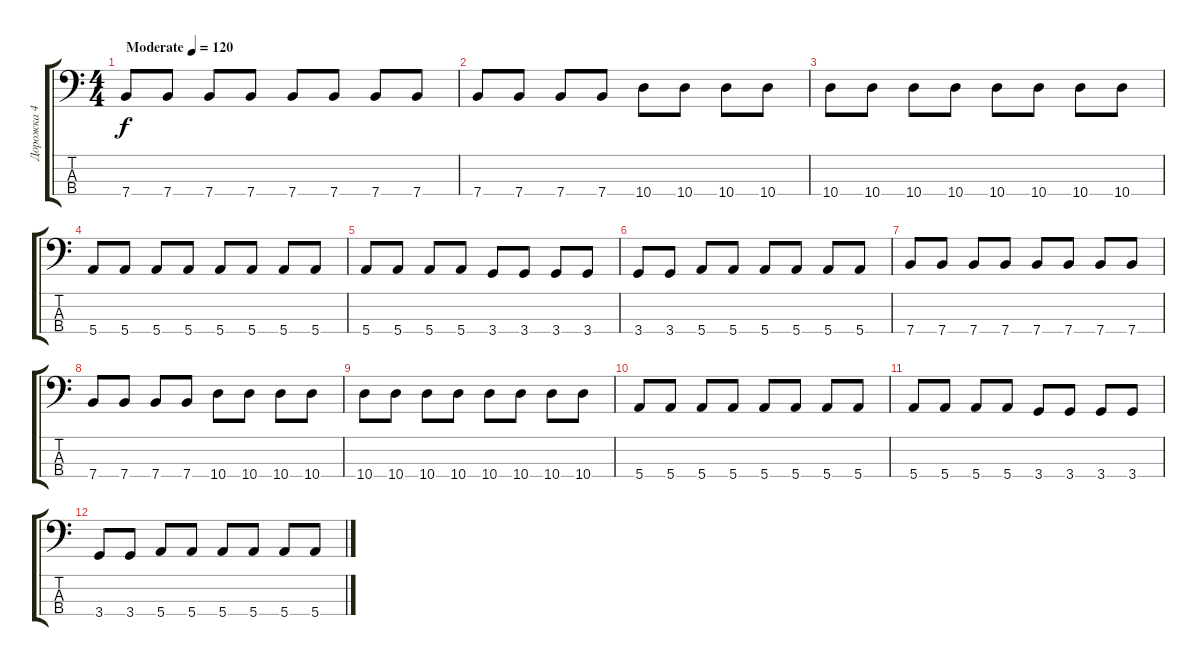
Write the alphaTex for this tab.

\track ("Дорожка 4" "Дорожка 4") {instrument electricbassfinger}
\staff {score tabs}
\tuning (G2 D2 A1 E1) {hide}
\ts (4 4)
\tempo (120 "Moderate")
\clef f4
\ks c
7.4.8{dy f instrument electricbassfinger} 7.4.8 7.4.8 7.4.8 7.4.8 7.4.8 7.4.8 7.4.8 |
7.4.8 7.4.8 7.4.8 7.4.8 10.4.8 10.4.8 10.4.8 10.4.8 |
10.4.8 10.4.8 10.4.8 10.4.8 10.4.8 10.4.8 10.4.8 10.4.8 |
5.4.8 5.4.8 5.4.8 5.4.8 5.4.8 5.4.8 5.4.8 5.4.8 |
5.4.8 5.4.8 5.4.8 5.4.8 3.4.8 3.4.8 3.4.8 3.4.8 |
3.4.8 3.4.8 5.4.8 5.4.8 5.4.8 5.4.8 5.4.8 5.4.8 |
7.4.8 7.4.8 7.4.8 7.4.8 7.4.8 7.4.8 7.4.8 7.4.8 |
7.4.8 7.4.8 7.4.8 7.4.8 10.4.8 10.4.8 10.4.8 10.4.8 |
10.4.8 10.4.8 10.4.8 10.4.8 10.4.8 10.4.8 10.4.8 10.4.8 |
5.4.8 5.4.8 5.4.8 5.4.8 5.4.8 5.4.8 5.4.8 5.4.8 |
5.4.8 5.4.8 5.4.8 5.4.8 3.4.8 3.4.8 3.4.8 3.4.8 |
3.4.8 3.4.8 5.4.8 5.4.8 5.4.8 5.4.8 5.4.8 5.4.8
